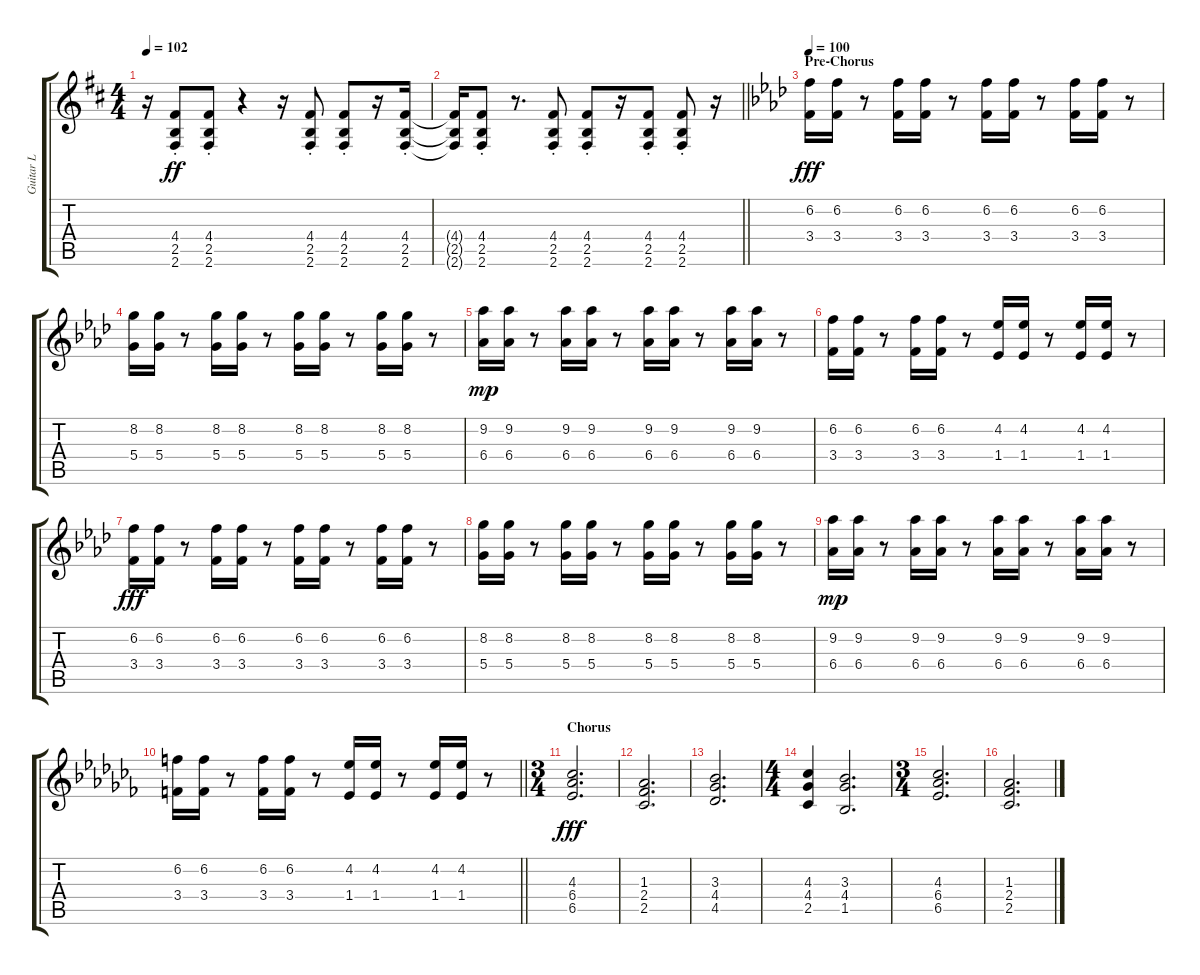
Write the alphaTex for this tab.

\track ("Guitar L" "Guitar L") {instrument distortionguitar}
\staff {score tabs}
\tuning (E4 B3 G3 D3 A2 E2) {hide}
\ts (4 4)
\tempo 102
\clef g2
\ks d
r.16{dy ff} (4.4{st} 2.5{st} 2.6{st}).8 (4.4{st} 2.5{st} 2.6{st}).8 r.4 r.16 (4.4{st} 2.5{st} 2.6{st}).8 (4.4{st} 2.5{st} 2.6{st}).8 r.16 (4.4{st} 2.5{st} 2.6{st}).16 |
\barLineRight lightlight
(4.4{t} 2.5{t} 2.6{t}).16 (4.4{st} 2.5{st} 2.6{st}).8 r.8{d} (4.4{st} 2.5{st} 2.6{st}).8 (4.4{st} 2.5{st} 2.6{st}).8 r.16 (4.4{st} 2.5{st} 2.6{st}).8 (4.4{st} 2.5{st} 2.6{st}).8 r.16 |
\section ("" "Pre-Chorus")
\tempo 100
\ks ab
(6.2 3.4).16{dy fff} (6.2 3.4).16 r.8 (6.2 3.4).16 (6.2 3.4).16 r.8 (6.2 3.4).16 (6.2 3.4).16 r.8 (6.2 3.4).16 (6.2 3.4).16 r.8 |
(8.2 5.4).16 (8.2 5.4).16 r.8 (8.2 5.4).16 (8.2 5.4).16 r.8 (8.2 5.4).16 (8.2 5.4).16 r.8 (8.2 5.4).16 (8.2 5.4).16 r.8 |
(9.2 6.4).16{dy mp} (9.2 6.4).16 r.8 (9.2 6.4).16 (9.2 6.4).16 r.8 (9.2 6.4).16 (9.2 6.4).16 r.8 (9.2 6.4).16 (9.2 6.4).16 r.8 |
(6.2 3.4).16 (6.2 3.4).16 r.8 (6.2 3.4).16 (6.2 3.4).16 r.8 (4.2 1.4).16 (4.2 1.4).16 r.8 (4.2 1.4).16 (4.2 1.4).16 r.8 |
(6.2 3.4).16{dy fff} (6.2 3.4).16 r.8 (6.2 3.4).16 (6.2 3.4).16 r.8 (6.2 3.4).16 (6.2 3.4).16 r.8 (6.2 3.4).16 (6.2 3.4).16 r.8 |
(8.2 5.4).16 (8.2 5.4).16 r.8 (8.2 5.4).16 (8.2 5.4).16 r.8 (8.2 5.4).16 (8.2 5.4).16 r.8 (8.2 5.4).16 (8.2 5.4).16 r.8 |
(9.2 6.4).16{dy mp} (9.2 6.4).16 r.8 (9.2 6.4).16 (9.2 6.4).16 r.8 (9.2 6.4).16 (9.2 6.4).16 r.8 (9.2 6.4).16 (9.2 6.4).16 r.8 |
\barLineRight lightlight
\ks cb
(6.2 3.4).16 (6.2 3.4).16 r.8 (6.2 3.4).16 (6.2 3.4).16 r.8 (4.2 1.4).16 (4.2 1.4).16 r.8 (4.2 1.4).16 (4.2 1.4).16 r.8 |
\ts (3 4)
\section ("" "Chorus")
(4.3 6.4 6.5).2{d dy fff} |
(1.3 2.4 2.5).2{d} |
(3.3 4.4 4.5).2{d} |
\ts (4 4)
(4.3 4.4 2.5).4 (3.3 4.4 1.5).2{d} |
\ts (3 4)
(4.3 6.4 6.5).2{d} |
(1.3 2.4 2.5).2{d}
